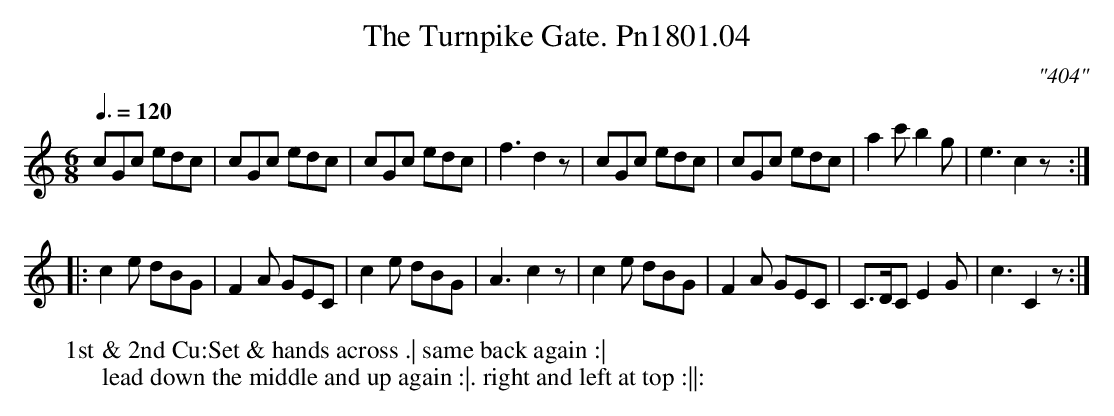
X:1
T:Turnpike Gate. Pn1801.04, The
M:6/8
L:1/8
Q:3/8=120
C:"404"
W:1st & 2nd Cu:Set & hands across .| same back again :|
W:lead down the middle and up again :|. right and left at top :||:
K:C
cGc edc|cGc edc|cGc edc|f3d2z|cGc edc|cGc edc|a2c' b2g|e3c2z:|
|:c2e dBG| F2A GEC|c2e dBG|A3c2z|c2e dBG|F2A GEC|C>DC E2G| c3C2z:|
